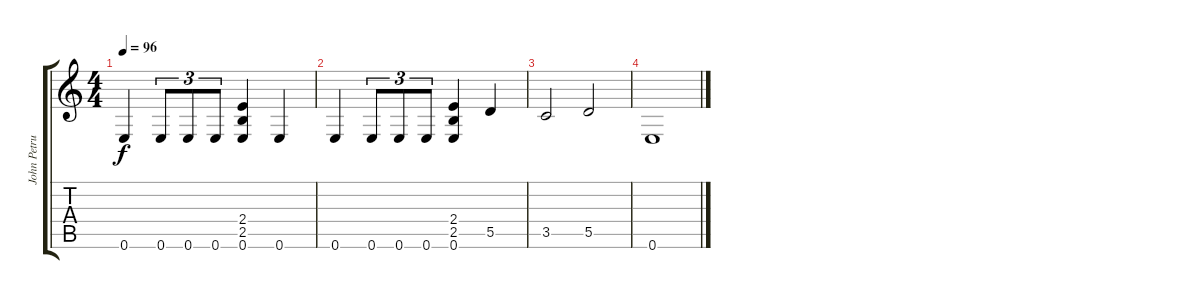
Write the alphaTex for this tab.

\track ("John Petrucci" "John Petru") {instrument distortionguitar}
\staff {score tabs}
\tuning (E4 B3 G3 D3 A2 E2) {hide}
\ts (4 4)
\tempo 96
\clef g2
\ks c
0.6.4{dy f} 0.6.8{tu (3 2)} 0.6.8{tu (3 2)} 0.6.8{tu (3 2)} (2.4 2.5 0.6).4 0.6.4 |
0.6.4 0.6.8{tu (3 2)} 0.6.8{tu (3 2)} 0.6.8{tu (3 2)} (2.4 2.5 0.6).4 5.5.4 |
3.5.2 5.5.2 |
0.6.1
